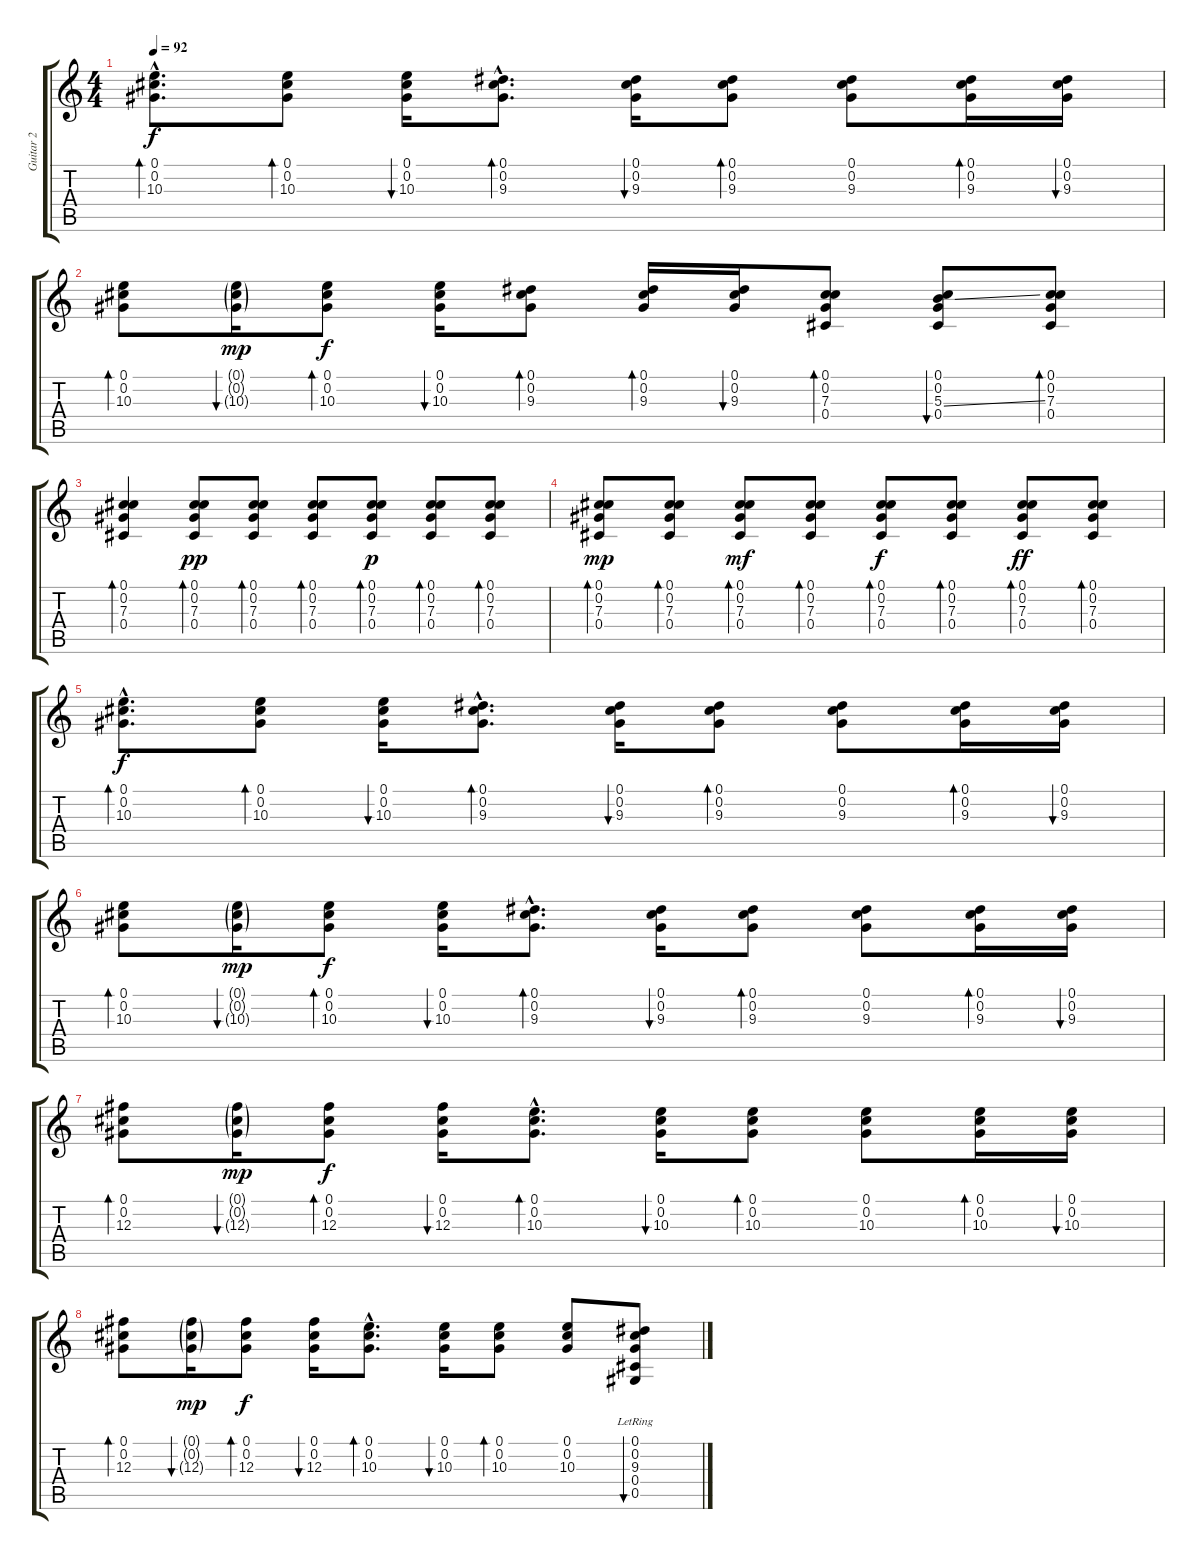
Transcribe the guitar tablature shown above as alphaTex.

\track ("Guitar 2" "Guitar 2") {instrument acousticguitarsteel}
\staff {score tabs}
\tuning (Db4 Ab3 Gb3 Db3 Ab2 Db2) {hide}
\ts (4 4)
\tempo 92
\clef g2
\ks c
(0.1{hac} 0.2{hac} 10.3{hac}).8{d bd 30 dy f} (0.1 0.2 10.3).8{bd 30} (0.1 0.2 10.3).16{bu 30} (0.1{hac} 0.2{hac} 9.3{hac}).8{d bd 30} (0.1 0.2 9.3).16{bu 30} (0.1 0.2 9.3).8{bd 30} (0.1 0.2 9.3).8 (0.1 0.2 9.3).16{bd 30} (0.1 0.2 9.3).16{bu 30} |
(0.1 0.2 10.3).8{bd 30} (0.1{g} 0.2{g} 10.3{g}).16{bu 30 dy mp} (0.1 0.2 10.3).8{bd 30 dy f} (0.1 0.2 10.3).16{bu 30} (0.1 0.2 9.3).8{bd 30} (0.1 0.2 9.3).16{bd 30} (0.1 0.2 9.3).16{bu 30} (0.1 0.2 7.3 0.4).8{bd 60} (0.1 0.2 5.3{ss} 0.4).8{bu 60} (0.1 0.2 7.3 0.4).8{bd 120} |
\section ("" "")
(0.1 0.2 7.3 0.4).4{bd 120} (0.1 0.2 7.3 0.4).8{bd 30 dy pp} (0.1 0.2 7.3 0.4).8{bd 30} (0.1 0.2 7.3 0.4).8{bd 30} (0.1 0.2 7.3 0.4).8{bd 30 dy p} (0.1 0.2 7.3 0.4).8{bd 30} (0.1 0.2 7.3 0.4).8{bd 30} |
(0.1 0.2 7.3 0.4).8{bd 30 dy mp} (0.1 0.2 7.3 0.4).8{bd 30} (0.1 0.2 7.3 0.4).8{bd 30 dy mf} (0.1 0.2 7.3 0.4).8{bd 30} (0.1 0.2 7.3 0.4).8{bd 30 dy f} (0.1 0.2 7.3 0.4).8{bd 30} (0.1 0.2 7.3 0.4).8{bd 30 dy ff} (0.1 0.2 7.3 0.4).8{bd 30} |
(0.1{hac} 0.2{hac} 10.3{hac}).8{d bd 30 dy f} (0.1 0.2 10.3).8{bd 30} (0.1 0.2 10.3).16{bu 30} (0.1{hac} 0.2{hac} 9.3{hac}).8{d bd 30} (0.1 0.2 9.3).16{bu 30} (0.1 0.2 9.3).8{bd 30} (0.1 0.2 9.3).8 (0.1 0.2 9.3).16{bd 30} (0.1 0.2 9.3).16{bu 30} |
(0.1 0.2 10.3).8{bd 30} (0.1{g} 0.2{g} 10.3{g}).16{bu 30 dy mp} (0.1 0.2 10.3).8{bd 30 dy f} (0.1 0.2 10.3).16{bu 30} (0.1{hac} 0.2{hac} 9.3{hac}).8{d bd 30} (0.1 0.2 9.3).16{bu 30} (0.1 0.2 9.3).8{bd 30} (0.1 0.2 9.3).8 (0.1 0.2 9.3).16{bd 30} (0.1 0.2 9.3).16{bu 30} |
\section ("" "")
(0.1 0.2 12.3).8{bd 30} (0.1{g} 0.2{g} 12.3{g}).16{bu 30 dy mp} (0.1 0.2 12.3).8{bd 30 dy f} (0.1 0.2 12.3).16{bu 30} (0.1{hac} 0.2{hac} 10.3{hac}).8{d bd 30} (0.1 0.2 10.3).16{bu 30} (0.1 0.2 10.3).8{bd 30} (0.1 0.2 10.3).8 (0.1 0.2 10.3).16{bd 30} (0.1 0.2 10.3).16{bu 30} |
(0.1 0.2 12.3).8{bd 30} (0.1{g} 0.2{g} 12.3{g}).16{bu 30 dy mp} (0.1 0.2 12.3).8{bd 30 dy f} (0.1 0.2 12.3).16{bu 30} (0.1{hac} 0.2{hac} 10.3{hac}).8{d bd 30} (0.1 0.2 10.3).16{bu 30} (0.1 0.2 10.3).8{bd 30} (0.1 0.2 10.3).8 (0.1{lr} 0.2{lr} 9.3{lr} 0.4{lr} 0.5{lr}).8{bu 480}
